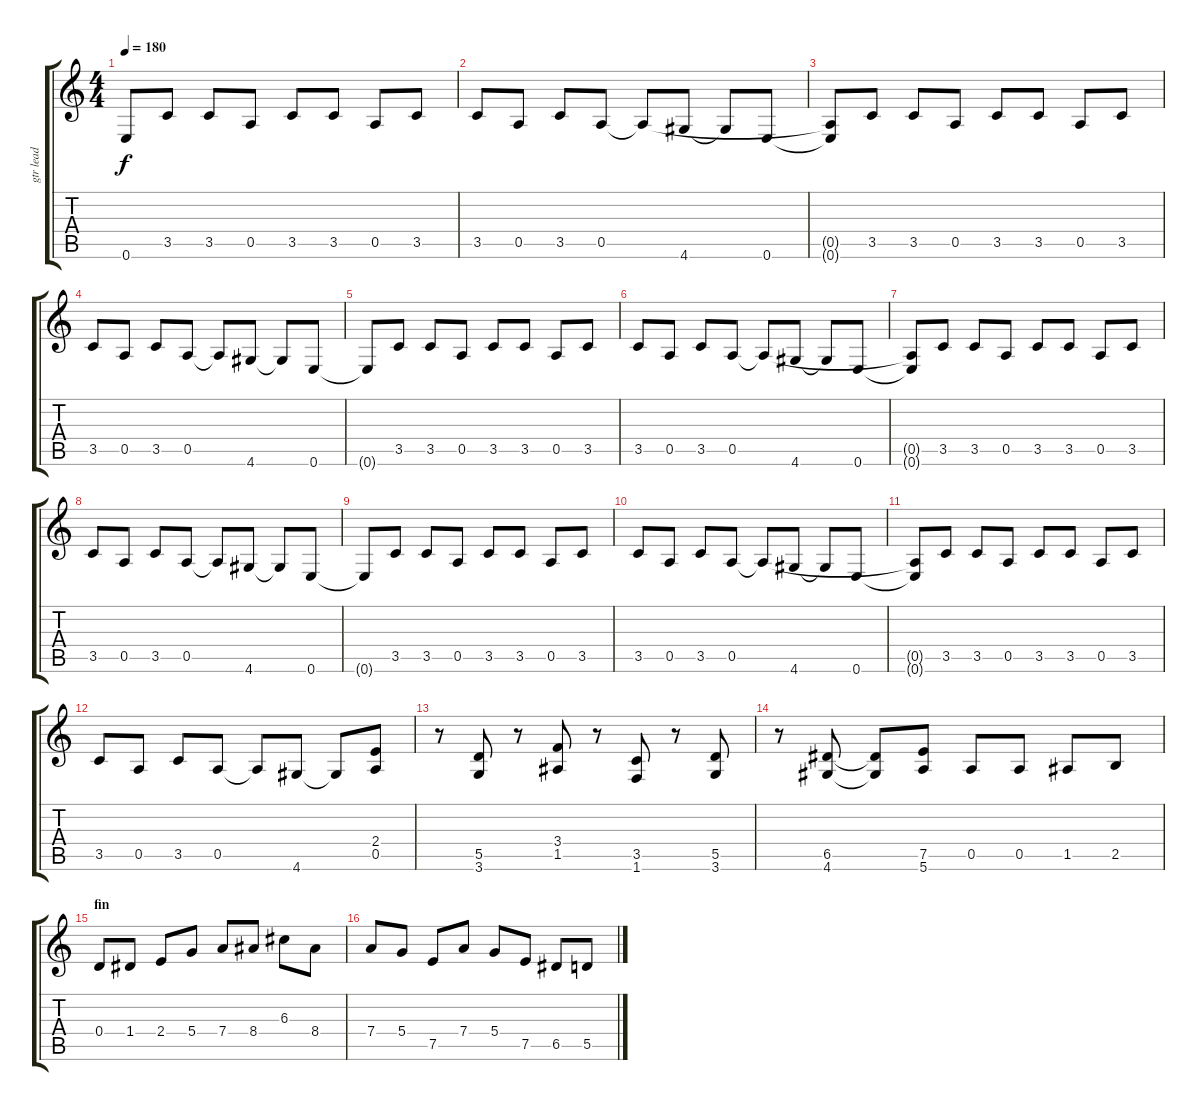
\track ("gtr lead" "gtr lead") {instrument distortionguitar}
\staff {score tabs}
\tuning (E4 B3 G3 D3 A2 E2) {hide}
\ts (4 4)
\tempo 180
\clef g2
\ks c
0.6{t}.8{dy f} 3.5.8 3.5.8 0.5.8 3.5.8 3.5.8 0.5.8 3.5.8 |
3.5.8 0.5.8 3.5.8 0.5.8 0.5{t}.8 4.6.8 4.6{t}.8 0.6.8 |
(0.5{t} 0.6{t}).8 3.5.8 3.5.8 0.5.8 3.5.8 3.5.8 0.5.8 3.5.8 |
3.5.8 0.5.8 3.5.8 0.5.8 0.5{t}.8 4.6.8 4.6{t}.8 0.6.8 |
0.6{t}.8 3.5.8 3.5.8 0.5.8 3.5.8 3.5.8 0.5.8 3.5.8 |
3.5.8 0.5.8 3.5.8 0.5.8 0.5{t}.8 4.6.8 4.6{t}.8 0.6.8 |
(0.5{t} 0.6{t}).8 3.5.8 3.5.8 0.5.8 3.5.8 3.5.8 0.5.8 3.5.8 |
3.5.8 0.5.8 3.5.8 0.5.8 0.5{t}.8 4.6.8 4.6{t}.8 0.6.8 |
0.6{t}.8 3.5.8 3.5.8 0.5.8 3.5.8 3.5.8 0.5.8 3.5.8 |
3.5.8 0.5.8 3.5.8 0.5.8 0.5{t}.8 4.6.8 4.6{t}.8 0.6.8 |
(0.5{t} 0.6{t}).8 3.5.8 3.5.8 0.5.8 3.5.8 3.5.8 0.5.8 3.5.8 |
3.5.8 0.5.8 3.5.8 0.5.8 0.5{t}.8 4.6.8 4.6{t}.8 (2.4 0.5).8 |
r.8 (5.5 3.6).8 r.8 (3.4 1.5).8 r.8 (3.5 1.6).8 r.8 (5.5 3.6).8 |
r.8 (6.5 4.6).8 (6.5{t} 4.6{t}).8 (7.5 5.6).8 0.5.8 0.5.8 1.5.8 2.5.8 |
\section ("" "fin")
0.4.8 1.4.8 2.4.8 5.4.8 7.4.8 8.4.8 6.3.8 8.4.8 |
7.4.8 5.4.8 7.5.8 7.4.8 5.4.8 7.5.8 6.5.8 5.5.8
